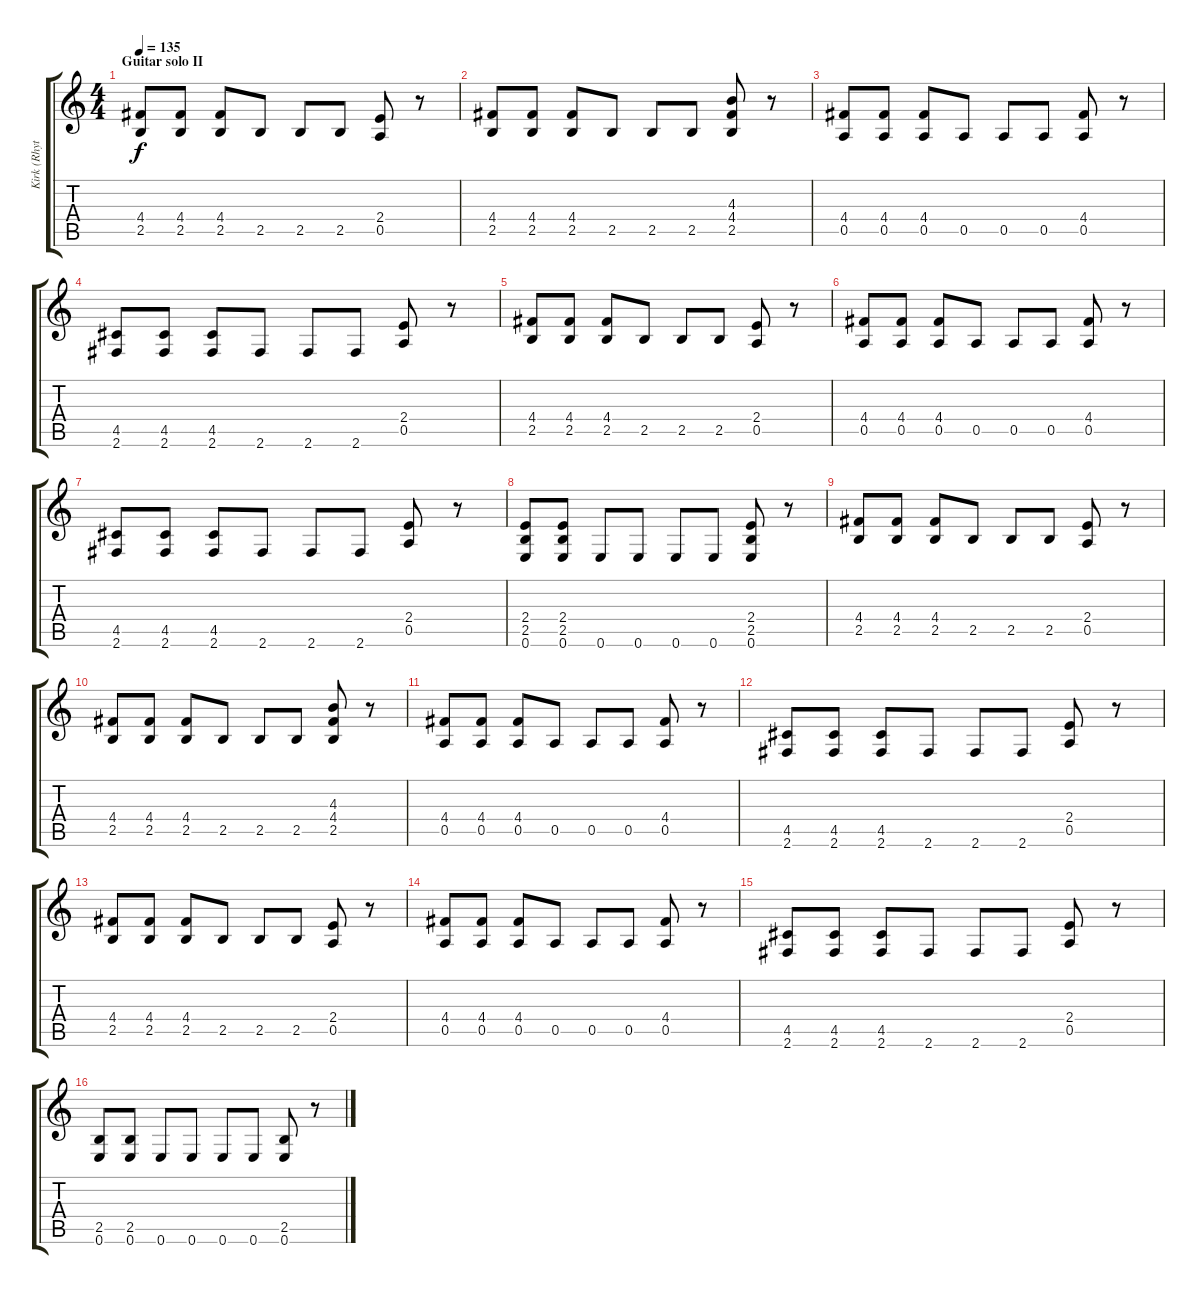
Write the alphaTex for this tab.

\track ("Kirk (Rhythm Guitar)" "Kirk (Rhyt") {instrument distortionguitar}
\staff {score tabs}
\tuning (E4 B3 G3 D3 A2 E2) {hide}
\ts (4 4)
\section ("" "Guitar solo II")
\tempo 135
\clef g2
\ks c
(4.4 2.5).8{dy f} (4.4 2.5).8 (4.4 2.5).8 2.5.8 2.5.8 2.5.8 (2.4 0.5).8 r.8 |
(4.4 2.5).8 (4.4 2.5).8 (4.4 2.5).8 2.5.8 2.5.8 2.5.8 (4.3 4.4 2.5).8 r.8 |
(4.4 0.5).8 (4.4 0.5).8 (4.4 0.5).8 0.5.8 0.5.8 0.5.8 (4.4 0.5).8 r.8 |
(4.5 2.6).8 (4.5 2.6).8 (4.5 2.6).8 2.6.8 2.6.8 2.6.8 (2.4 0.5).8 r.8 |
(4.4 2.5).8 (4.4 2.5).8 (4.4 2.5).8 2.5.8 2.5.8 2.5.8 (2.4 0.5).8 r.8 |
(4.4 0.5).8 (4.4 0.5).8 (4.4 0.5).8 0.5.8 0.5.8 0.5.8 (4.4 0.5).8 r.8 |
(4.5 2.6).8 (4.5 2.6).8 (4.5 2.6).8 2.6.8 2.6.8 2.6.8 (2.4 0.5).8 r.8 |
(2.4 2.5 0.6).8 (2.4 2.5 0.6).8 0.6.8 0.6.8 0.6.8 0.6.8 (2.4 2.5 0.6).8 r.8 |
(4.4 2.5).8 (4.4 2.5).8 (4.4 2.5).8 2.5.8 2.5.8 2.5.8 (2.4 0.5).8 r.8 |
(4.4 2.5).8 (4.4 2.5).8 (4.4 2.5).8 2.5.8 2.5.8 2.5.8 (4.3 4.4 2.5).8 r.8 |
(4.4 0.5).8 (4.4 0.5).8 (4.4 0.5).8 0.5.8 0.5.8 0.5.8 (4.4 0.5).8 r.8 |
(4.5 2.6).8 (4.5 2.6).8 (4.5 2.6).8 2.6.8 2.6.8 2.6.8 (2.4 0.5).8 r.8 |
(4.4 2.5).8 (4.4 2.5).8 (4.4 2.5).8 2.5.8 2.5.8 2.5.8 (2.4 0.5).8 r.8 |
(4.4 0.5).8 (4.4 0.5).8 (4.4 0.5).8 0.5.8 0.5.8 0.5.8 (4.4 0.5).8 r.8 |
(4.5 2.6).8 (4.5 2.6).8 (4.5 2.6).8 2.6.8 2.6.8 2.6.8 (2.4 0.5).8 r.8 |
(2.5 0.6).8 (2.5 0.6).8 0.6.8 0.6.8 0.6.8 0.6.8 (2.5 0.6).8 r.8
